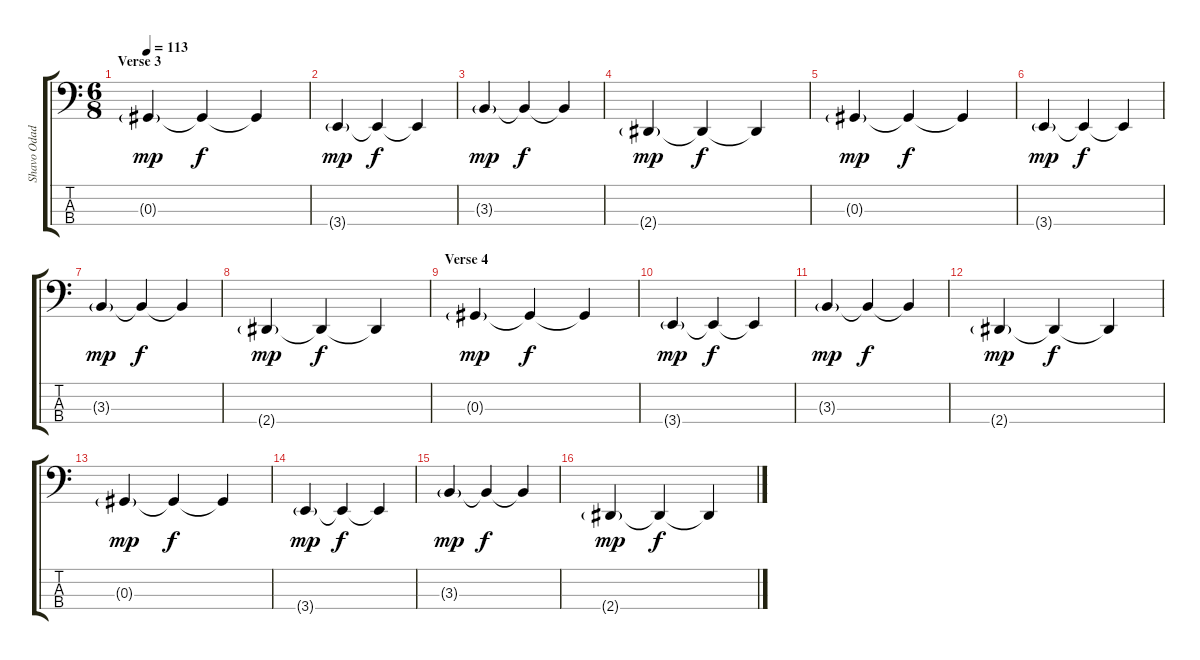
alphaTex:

\track ("Shavo Odadjian" "Shavo Odad") {instrument electricbasspick}
\staff {score tabs}
\tuning (Gb2 Db2 Ab1 Db1) {hide}
\ts (6 8)
\section ("" "Verse 3")
\tempo 113
\clef f4
\ks c
0.3{g}.4{dy mp} 0.3{t}.4{dy f} 0.3{t}.4 |
3.4{g}.4{dy mp} 3.4{t}.4{dy f} 3.4{t}.4 |
3.3{g}.4{dy mp} 3.3{t}.4{dy f} 3.3{t}.4 |
2.4{g}.4{dy mp} 2.4{t}.4{dy f} 2.4{t}.4 |
0.3{g}.4{dy mp} 0.3{t}.4{dy f} 0.3{t}.4 |
3.4{g}.4{dy mp} 3.4{t}.4{dy f} 3.4{t}.4 |
3.3{g}.4{dy mp} 3.3{t}.4{dy f} 3.3{t}.4 |
2.4{g}.4{dy mp} 2.4{t}.4{dy f} 2.4{t}.4 |
\section ("" "Verse 4")
0.3{g}.4{dy mp} 0.3{t}.4{dy f} 0.3{t}.4 |
3.4{g}.4{dy mp} 3.4{t}.4{dy f} 3.4{t}.4 |
3.3{g}.4{dy mp} 3.3{t}.4{dy f} 3.3{t}.4 |
2.4{g}.4{dy mp} 2.4{t}.4{dy f} 2.4{t}.4 |
0.3{g}.4{dy mp} 0.3{t}.4{dy f} 0.3{t}.4 |
3.4{g}.4{dy mp} 3.4{t}.4{dy f} 3.4{t}.4 |
3.3{g}.4{dy mp} 3.3{t}.4{dy f} 3.3{t}.4 |
2.4{g}.4{dy mp} 2.4{t}.4{dy f} 2.4{t}.4
